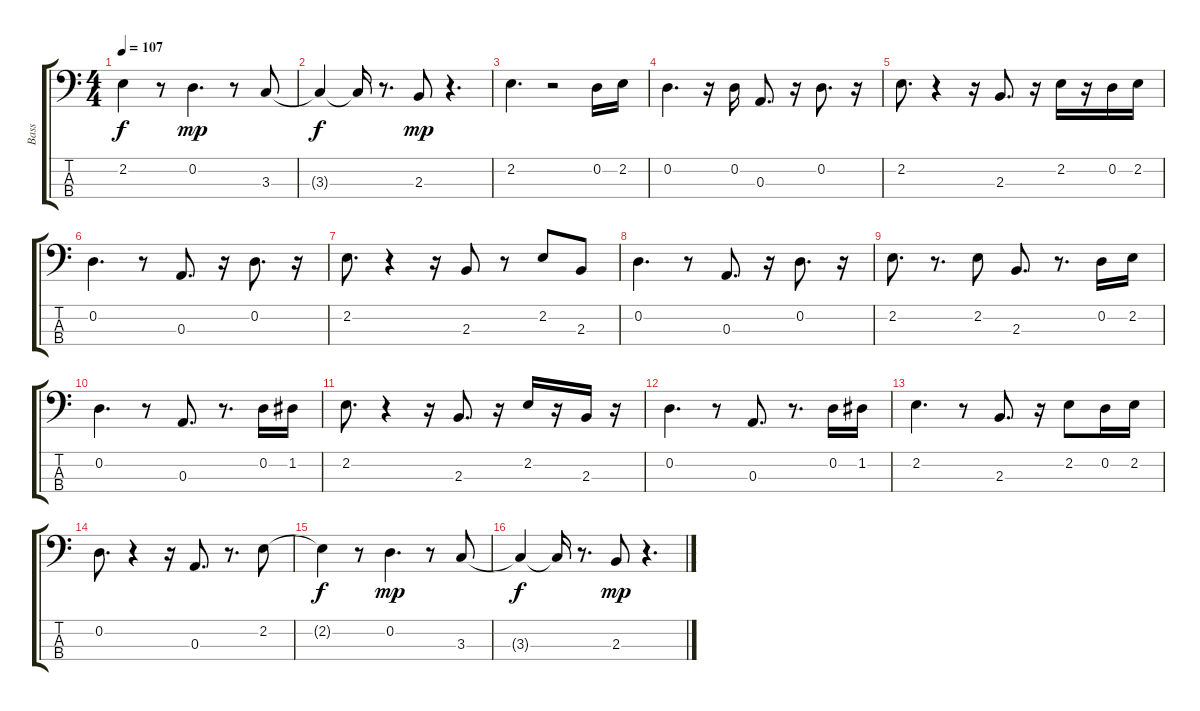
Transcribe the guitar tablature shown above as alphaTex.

\track ("Bass" "Bass") {instrument electricbassfinger}
\staff {score tabs}
\tuning (G2 D2 A1 E1) {hide}
\ts (4 4)
\tempo 107
\clef f4
\ks c
2.2{t}.4{dy f} r.8 0.2.4{d dy mp} r.8 3.3.8 |
3.3{t}.4{dy f} 3.3{t}.16 r.8{d} 2.3.8{dy mp} r.4{d} |
2.2.4{d} r.2 0.2.16 2.2.16 |
0.2.4{d} r.16 0.2.16 0.3.8{d} r.16 0.2.8{d} r.16 |
2.2.8{d} r.4 r.16 2.3.8{d} r.16 2.2.16 r.16 0.2.16 2.2.16 |
0.2.4{d} r.8 0.3.8{d} r.16 0.2.8{d} r.16 |
2.2.8{d} r.4 r.16 2.3.8 r.8 2.2.8 2.3.8 |
0.2.4{d} r.8 0.3.8{d} r.16 0.2.8{d} r.16 |
2.2.8{d} r.8{d} 2.2.8 2.3.8{d} r.8{d} 0.2.16 2.2.16 |
0.2.4{d} r.8 0.3.8{d} r.8{d} 0.2.16 1.2.16 |
2.2.8{d} r.4 r.16 2.3.8{d} r.16 2.2.16 r.16 2.3.16 r.16 |
0.2.4{d} r.8 0.3.8{d} r.8{d} 0.2.16 1.2.16 |
2.2.4{d} r.8 2.3.8{d} r.16 2.2.8 0.2.16 2.2.16 |
0.2.8{d} r.4 r.16 0.3.8{d} r.8{d} 2.2.8 |
2.2{t}.4{dy f} r.8 0.2.4{d dy mp} r.8 3.3.8 |
3.3{t}.4{dy f} 3.3{t}.16 r.8{d} 2.3.8{dy mp} r.4{d}
